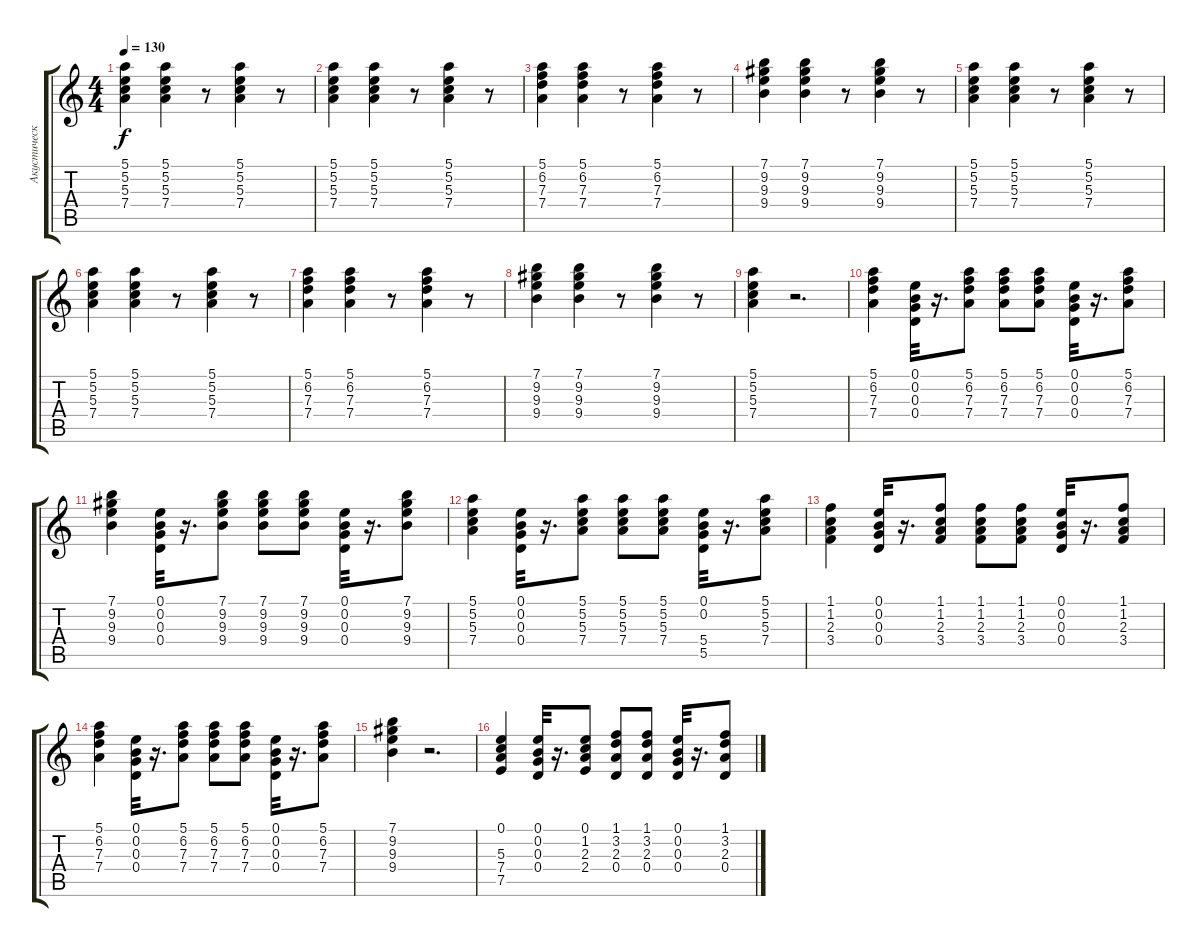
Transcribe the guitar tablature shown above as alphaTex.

\track ("Акустическая гитара" "Акустическ") {instrument acousticguitarsteel}
\staff {score tabs}
\tuning (E4 B3 G3 D3 A2 E2) {hide}
\ts (4 4)
\tempo 130
\clef g2
\ks c
(5.1 5.2 5.3 7.4).4{dy f} (5.1 5.2 5.3 7.4).4 r.8 (5.1 5.2 5.3 7.4).4 r.8 |
(5.1 5.2 5.3 7.4).4 (5.1 5.2 5.3 7.4).4 r.8 (5.1 5.2 5.3 7.4).4 r.8 |
(5.1 6.2 7.3 7.4).4 (5.1 6.2 7.3 7.4).4 r.8 (5.1 6.2 7.3 7.4).4 r.8 |
(7.1 9.2 9.3 9.4).4 (7.1 9.2 9.3 9.4).4 r.8 (7.1 9.2 9.3 9.4).4 r.8 |
(5.1 5.2 5.3 7.4).4 (5.1 5.2 5.3 7.4).4 r.8 (5.1 5.2 5.3 7.4).4 r.8 |
(5.1 5.2 5.3 7.4).4 (5.1 5.2 5.3 7.4).4 r.8 (5.1 5.2 5.3 7.4).4 r.8 |
(5.1 6.2 7.3 7.4).4 (5.1 6.2 7.3 7.4).4 r.8 (5.1 6.2 7.3 7.4).4 r.8 |
(7.1 9.2 9.3 9.4).4 (7.1 9.2 9.3 9.4).4 r.8 (7.1 9.2 9.3 9.4).4 r.8 |
(5.1 5.2 5.3 7.4).4 r.2{d} |
(5.1 6.2 7.3 7.4).4 (0.1 0.2 0.3 0.4).32 r.16{d} (5.1 6.2 7.3 7.4).8 (5.1 6.2 7.3 7.4).8 (5.1 6.2 7.3 7.4).8 (0.1 0.2 0.3 0.4).32 r.16{d} (5.1 6.2 7.3 7.4).8 |
(7.1 9.2 9.3 9.4).4 (0.1 0.2 0.3 0.4).32 r.16{d} (7.1 9.2 9.3 9.4).8 (7.1 9.2 9.3 9.4).8 (7.1 9.2 9.3 9.4).8 (0.1 0.2 0.3 0.4).32 r.16{d} (7.1 9.2 9.3 9.4).8 |
(5.1 5.2 5.3 7.4).4 (0.1 0.2 0.3 0.4).32 r.16{d} (5.1 5.2 5.3 7.4).8 (5.1 5.2 5.3 7.4).8 (5.1 5.2 5.3 7.4).8 (0.1 0.2 5.4 5.5).32 r.16{d} (5.1 5.2 5.3 7.4).8 |
(1.1 1.2 2.3 3.4).4 (0.1 0.2 0.3 0.4).32 r.16{d} (1.1 1.2 2.3 3.4).8 (1.1 1.2 2.3 3.4).8 (1.1 1.2 2.3 3.4).8 (0.1 0.2 0.3 0.4).32 r.16{d} (1.1 1.2 2.3 3.4).8 |
(5.1 6.2 7.3 7.4).4 (0.1 0.2 0.3 0.4).32 r.16{d} (5.1 6.2 7.3 7.4).8 (5.1 6.2 7.3 7.4).8 (5.1 6.2 7.3 7.4).8 (0.1 0.2 0.3 0.4).32 r.16{d} (5.1 6.2 7.3 7.4).8 |
(7.1 9.2 9.3 9.4).4 r.2{d} |
(0.1 5.3 7.4 7.5).4 (0.1 0.2 0.3 0.4).32 r.16{d} (0.1 1.2 2.3 2.4).8 (1.1 3.2 2.3 0.4).8 (1.1 3.2 2.3 0.4).8 (0.1 0.2 0.3 0.4).32 r.16{d} (1.1 3.2 2.3 0.4).8
